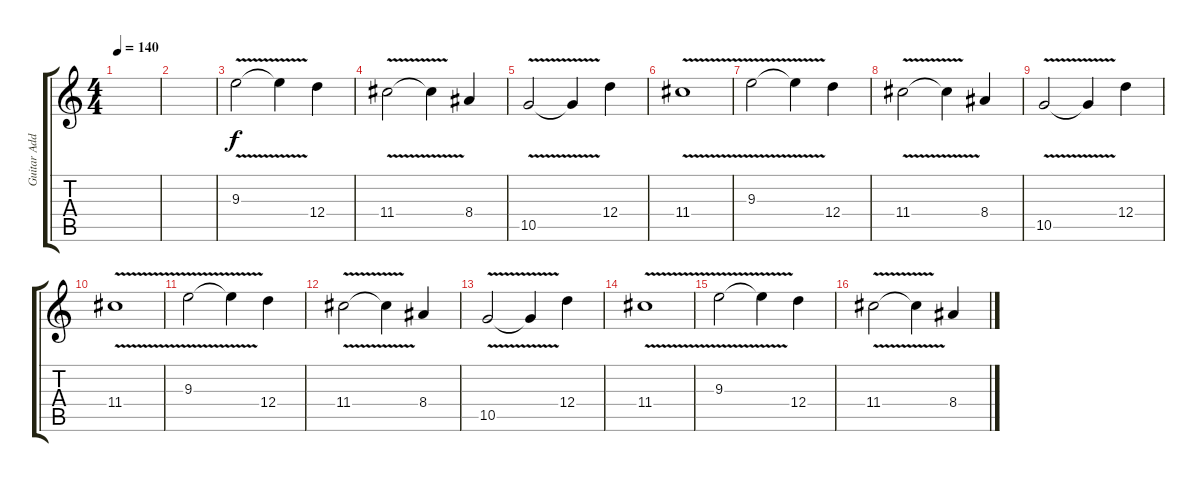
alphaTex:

\track ("Guitar Additional (Christofer Johnsson)" "Guitar Add") {instrument distortionguitar}
\staff {score tabs}
\tuning (E4 B3 G3 D3 A2 E2) {hide}
\ts (4 4)
\tempo 140
\clef g2
\ks c
|
|
9.3{v}.2{balance 11} 9.3{t}.4 12.4.4 |
11.4{v}.2 11.4{t}.4 8.4.4 |
10.5{v}.2 10.5{t}.4 12.4.4 |
11.4{v}.1 |
9.3{v}.2{balance 11} 9.3{t}.4 12.4.4 |
11.4{v}.2 11.4{t}.4 8.4.4 |
10.5{v}.2 10.5{t}.4 12.4.4 |
11.4{v}.1 |
9.3{v}.2{balance 11} 9.3{t}.4 12.4.4 |
11.4{v}.2 11.4{t}.4 8.4.4 |
10.5{v}.2 10.5{t}.4 12.4.4 |
11.4{v}.1 |
9.3{v}.2{balance 11} 9.3{t}.4 12.4.4 |
11.4{v}.2 11.4{t}.4 8.4.4
